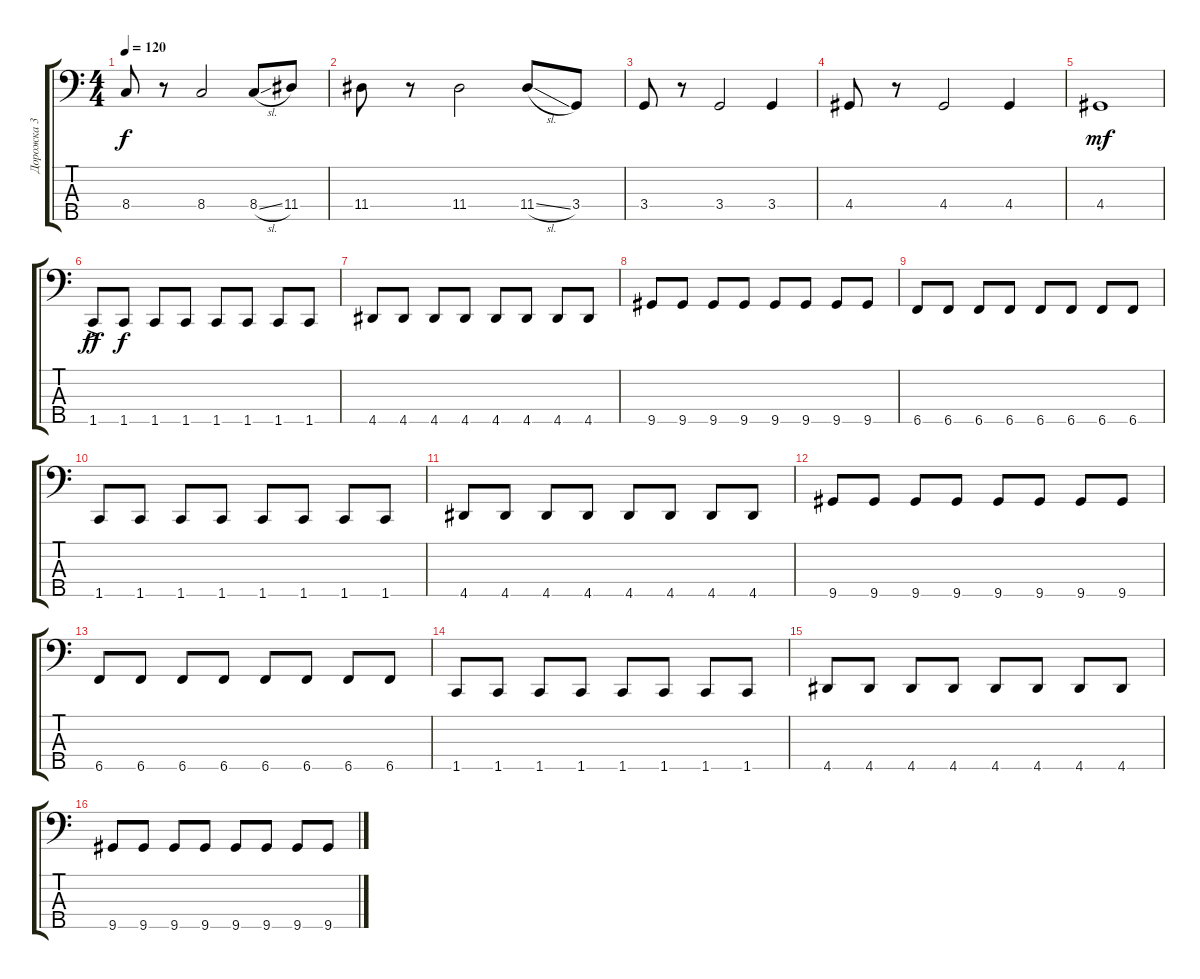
\track ("Дорожка 3" "Дорожка 3") {instrument electricbassfinger}
\staff {score tabs}
\tuning (G2 D2 A1 E1 B0) {hide}
\ts (4 4)
\tempo 120
\clef f4
\ks c
8.4.8{dy f} r.8 8.4.2 8.4{sl}.8 11.4.8 |
11.4.8 r.8 11.4.2 11.4{sl}.8 3.4.8 |
3.4.8 r.8 3.4.2 3.4.4 |
4.4.8 r.8 4.4.2 4.4.4 |
4.4.1{dy mf} |
1.5{ac}.8{dy ff} 1.5.8{dy f} 1.5.8 1.5.8 1.5.8 1.5.8 1.5.8 1.5.8 |
4.5.8 4.5.8 4.5.8 4.5.8 4.5.8 4.5.8 4.5.8 4.5.8 |
9.5.8 9.5.8 9.5.8 9.5.8 9.5.8 9.5.8 9.5.8 9.5.8 |
6.5.8 6.5.8 6.5.8 6.5.8 6.5.8 6.5.8 6.5.8 6.5.8 |
1.5.8 1.5.8 1.5.8 1.5.8 1.5.8 1.5.8 1.5.8 1.5.8 |
4.5.8 4.5.8 4.5.8 4.5.8 4.5.8 4.5.8 4.5.8 4.5.8 |
9.5.8 9.5.8 9.5.8 9.5.8 9.5.8 9.5.8 9.5.8 9.5.8 |
6.5.8 6.5.8 6.5.8 6.5.8 6.5.8 6.5.8 6.5.8 6.5.8 |
1.5.8 1.5.8 1.5.8 1.5.8 1.5.8 1.5.8 1.5.8 1.5.8 |
4.5.8 4.5.8 4.5.8 4.5.8 4.5.8 4.5.8 4.5.8 4.5.8 |
9.5.8 9.5.8 9.5.8 9.5.8 9.5.8 9.5.8 9.5.8 9.5.8
